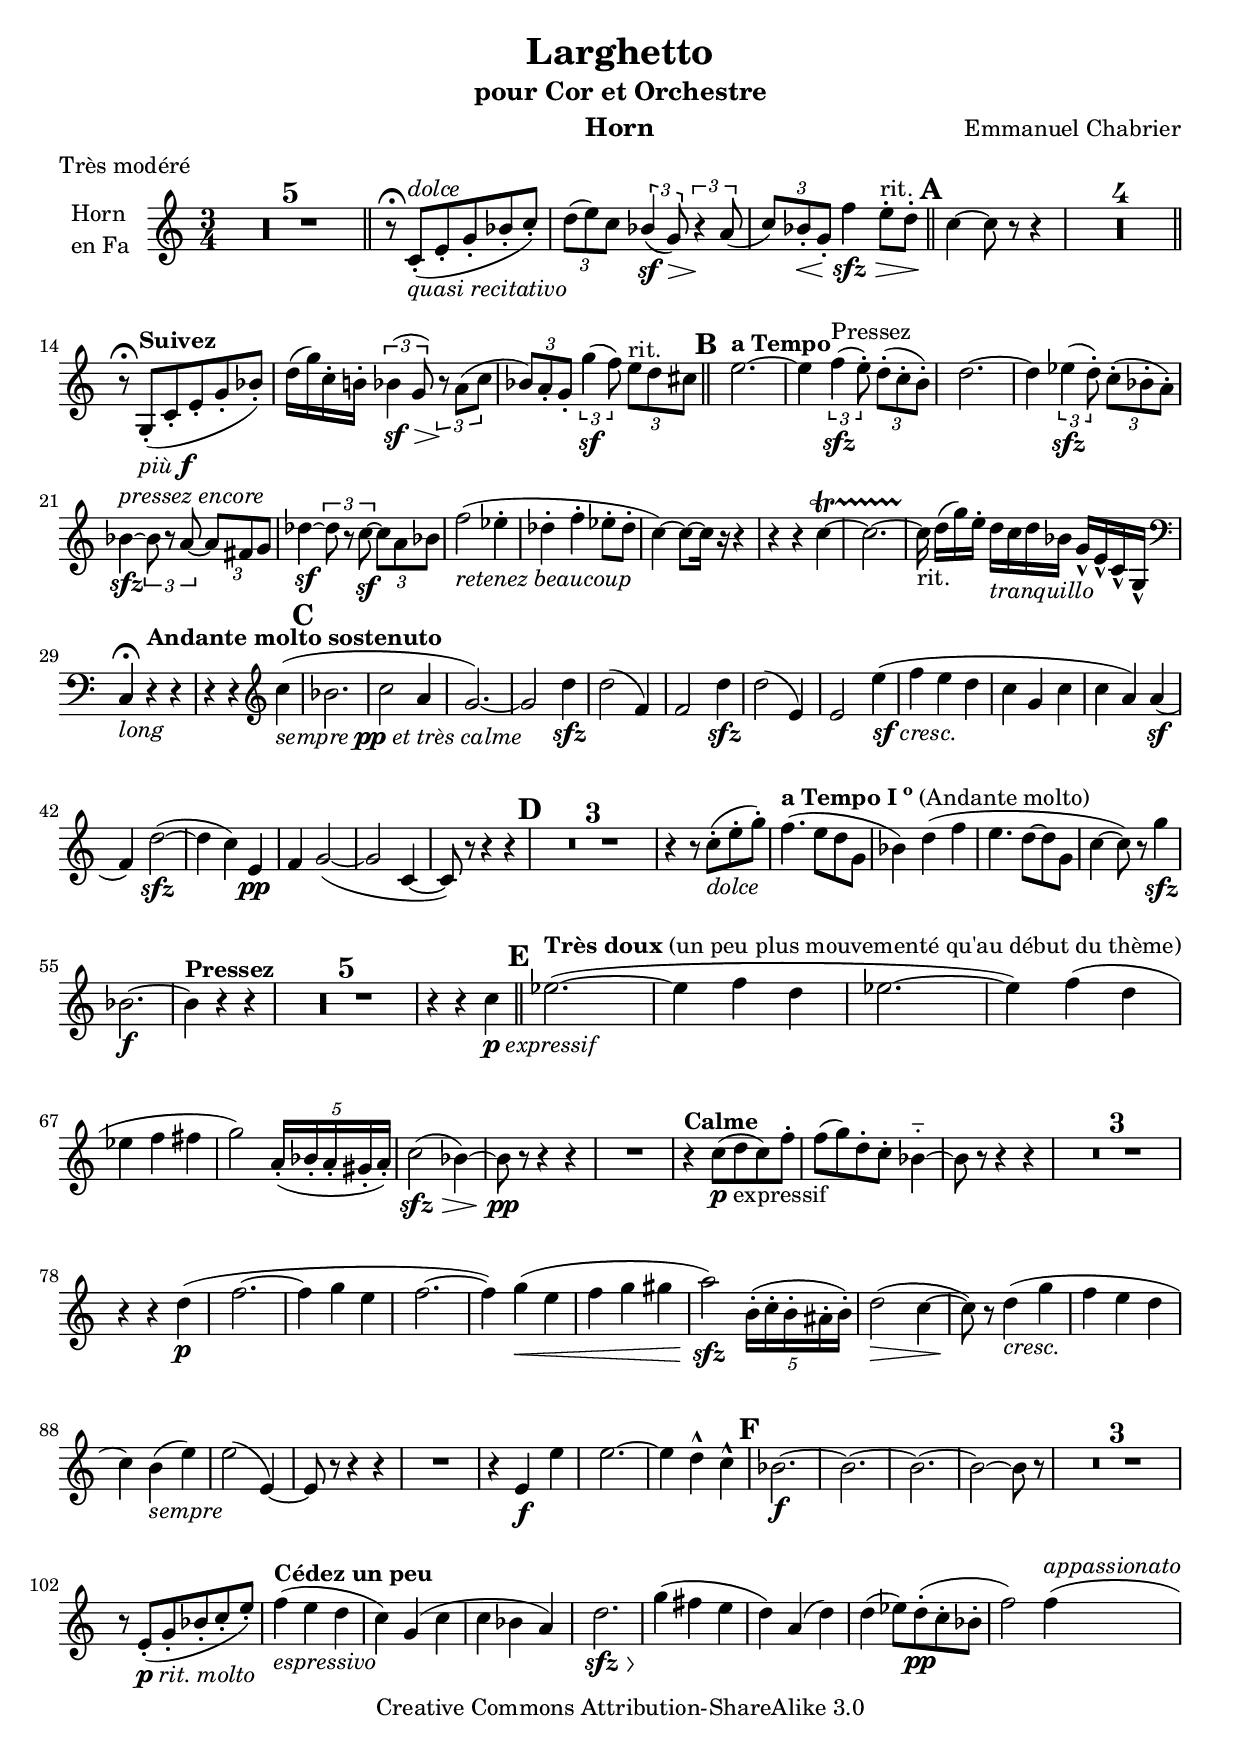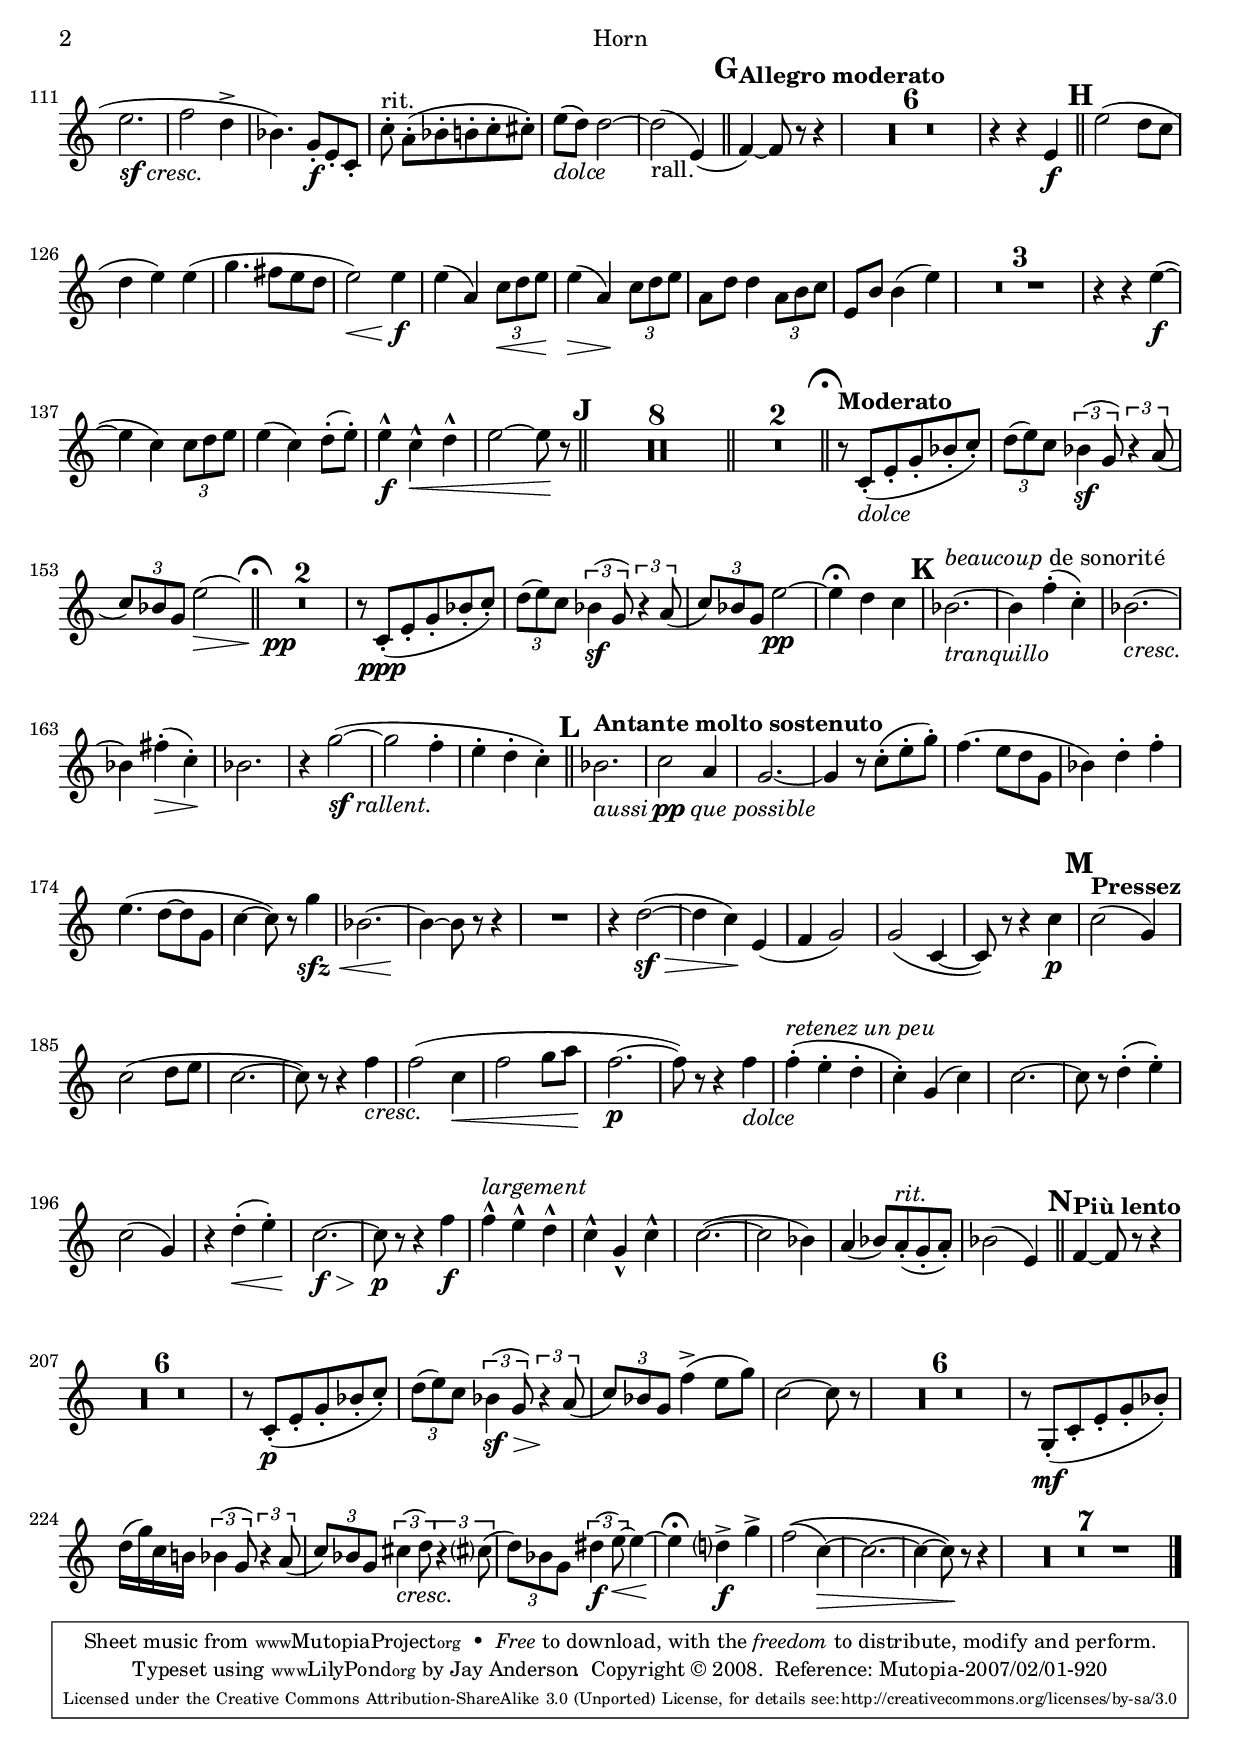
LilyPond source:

\version "2.13.18"

\version "2.13.18"

\include "defs.ily"

horn =  \relative c' \context Voice = "horn"
{
  \set Staff.instrumentName = \markup { \column { "Horn" "en Fa" } }
  \transposition f
  \clef treble
  \key c \major

  R2.*5 |
  r8^\fermata c[-.(^\markup{\italic dolce}_\markup{\italic {quasi recitativo}} e-. g-. bes-. c]-.) |
  \times 2/3 {d8( e) c} \times 2/3 {\stemUp bes4(\sf\> \stemNeutral g8)} \times 2/3 {r4\! a8(} |
  \times 2/3 {c8) bes-.\< g-.} f'4\sfz\> e8-.^\markup{rit.} d-.\! |

  c4~ c8 r8 r4 |
  R2.*4 |
  r8^\fermata g,[-.(^\markup{\bold Suivez}_\markup{\italic più \dynamic f} c-. e-. g-. bes]-.) |
  d16( g) c,-. b!-. \times 2/3 {bes4(\sf\> g8)} \times 2/3 {r8\! a8( c} |
  \times 2/3 {bes8) a-. g-.} \times 2/3 {g'4(\sf f8)} \times 2/3 {e8[^\markup{rit.} d cis]} |

  e2.~^\markup{\bold {a Tempo}} |
  e4 \times 2/3 {f4(\sfz^\markup{Pressez} e8-.)} \times 2/3 {d8[-.( c-. b]-.)} |
  d2.~ |
  d4 \times 2/3 {ees4(\sfz d8-.)} \times 2/3 {c8[-.( bes-. a]-.)} |
  bes4~\sfz^\markup{\italic {pressez encore}} \tupletDown \times 2/3 {bes8 r a~} \times 2/3 {a[ fis g]} |
  des'4~\sf \tupletUp \times 2/3 {des8 r c~\sf} \tupletNeutral \times 2/3 {c[ a bes]} |
  f'2(_\markup{\italic {retenez beaucoup}} ees4-. |
  des4-. f-. ees8-. des-. |
  c4~) c8~ c16 r16 r4 |
  r4 r c4~\startTrillSpan |
  c2.~ |
  c16_\markup{rit.}\stopTrillSpan d[( g) e-.] d[_\markup{\italic tranquillo} c d bes] g[-^ e-^ c-^ g]-^ |
  \clef bass c,4_\markup{\italic long}\fermata
  r4^\markup{\bold {Andante molto sostenuto}} r4 |
  r4 r4 \clef treble c''4(_\markup{\italic {sempre} \dynamic {pp} \italic {et très calme}} |

  bes2. |
  c2 a4 |
  g2.~) |
  g2 d'4\sfz |
  d2( f,4) |
  f2 d'4\sfz |
  d2( e,4) |
  e2 e'4(_\markup{\dynamic sf \italic cresc.} |
  f4 e d |
  c4 g c |
  c4 a) a(\sf |
  f4) d'2~(\sfz |
  d4 c) e,\pp |
  f4 g2~( |
  g2 c,4~ |
  c8) r8 r4 r4 |

  R2.*3 |
  r4 r8 c'8[-._\markup{\italic dolce}( e-. g]-.) |
  f4.^\markup{\bold {a Tempo I \super o} (Andante molto)}( e8[ d g,] |
  bes4) d( f |
  e4. d8~ d g, |
  c4~ c8) r g'4\sfz |
  bes,2.~\f |
  bes4^\markup{\bold Pressez} r4 r4 |
  R2.*5 |
  r4 r4 c4_\markup{\dynamic p \italic expressif} |

  ees2.~^\markup{\column {\line {\bold {Très doux} (un peu plus}} {\line {mouvementé qu'au début du thème)}} }( |
  ees4 f d |
  ees2.~ |
  ees4) f( d |
  ees f fis |
  g2) \times 4/5 {a,16-.( bes-. a-. gis-. a-.)} |
  c2(\sfz\> bes4~) |
  bes8\pp\! r8 r4 r4 |
  R2. |
  r4^\markup{\bold Calme} c8_\markup{\dynamic p expressif}( d c) f-. |
  f8( g) d-. c-. bes4~-_ |
  bes8 r8 r4 r4 |
  R2.*3 |
  r4 r4 d4(\p |
  f2.~ |
  f4 g e |
  f2.~ |
  f4) g(\< e |
  f4 g gis |
  a2)\sfz\! \times 4/5 {b,16-.( c-. b-. ais-. b-.)} |
  d2(\> c4~ |
  c8)\! r8 d4_\markup{\italic cresc.}( g |
  f4 e d |
  c4) b(_\markup{\italic sempre} e) |
  e2( e,4)~ |
  e8 r8 r4 r4 |
  R2. |
  r4 e4\f e' |
  e2.~ |
  e4 d-^ c-^ |

  bes2.~\f |
  bes2.~ |
  bes2.~ |
  bes2~ bes8 r8 |
  R2.*3 |
  r8 e,8[-.(_\markup{\dynamic p \italic {rit. molto}} g-. bes-. c-. e]-.) |
  f4_\markup{\italic espressivo}^\markup{\bold {Cédez un peu}}( e d |
  c4) g( c |
  c4 bes a) |
  d2.\sfz\> s1*0\! |
  g4( fis e |
  d4) a( d) |
  d4( ees8) d-.(\pp c-. bes-. |
  f'2) f4(^\markup{\italic appassionato} |
  e2._\markup{\dynamic sf \italic cresc.} |
  f2 d4-> |
  bes4.) g8[-.\f e-. c]-. |
  c'8-.^\markup{rit.} a[-.( bes-. b-. c-. cis]-.) |
  e8(_\markup{\italic dolce} d) d2~ |
  d2_\markup{rall.}( e,4)( |

  f4~^\markup{\bold {Allegro moderato}}) f8 r8 r4 |
  R2.*6 |
  r4 r4 e\f |

  e'2( d8 c |
  d4 e) e( |
  g4. fis8[ e d] |
  e2)\< e4\f\! |
  e4( a,) \times 2/3 {c8\< d e} |
  e4(\> a,)\! \times 2/3 {c8 d e} |
  a,8 d d4 \times 2/3 {a8 b c} |
  e,8 b' b4( e) |
  R2.*3 |
  r4 r4 e4~(\f |
  e4 c) \times 2/3 {c8 d e} |
  e4( c) d8-.( e-.) |
  e4-^_\f c-^\< d-^ |
  e2~ e8\! r8 |

  R2.*8 |
  R2.*2 |

  r8^\markup{\bold {Moderato}} c,[-.(_\markup{\italic dolce} e-. g-. bes-. c]-.) |
  \times 2/3 {d8( e) c} \times 2/3 {bes4(\sf g8)} \times 2/3 {r4 a8(} |
  \times 2/3 {c8) bes g} << {e'2(\>} {s4 s8 s16 \hideNotes e16) \unHideNotes} >> | %a hack to slur to nothing
  s1*0\pp\! %a hack to get the decrescendo to end where I want
  R2.*2 |
  r8 c,[-.(\ppp e-. g-. bes-. c]-.) |
  \times 2/3 {d8( e) c} \times 2/3 {bes4(\sf g8)} \times 2/3 {r4 a8(} |
  \times 2/3 {c8) bes g} e'2~\pp |
  e4\fermata d c |

  bes2.~^\markup{\italic beaucoup de sonorité}_\markup{\italic tranquillo} |
  bes4 f'-.( c-.) |
  bes2.~_\markup{\italic cresc.} |
  bes4 fis'-.(\> c-.)\! |
  bes2. |
  r4 g'2~(_\markup{\dynamic sf \italic rallent.} |
  g2 f4-. |
  e4-. d-. c-.) |

  bes2.^\markup{\bold {Antante molto sostenuto}}_\markup{\italic aussi \dynamic pp \italic {que possible}} |
  c2 a4 |
  g2.~ |
  g4 r8 c[-.( e-. g]-.) |
  f4.( e8[ d g,] |
  bes4) d-. f-. |
  e4.( d8~ d g, |
  c4~ c8) r8 g'4\sfz\< |
  << {bes,2.~} {s4 s s\!} >> |
  bes4~ bes8 r8 r4 |
  R2. |
  r4 d2~(\sf\> |
  d4 c)\! e,( |
  f4 g2) |
  g2( c,4~ |
  c8) r8 r4 c'\p |

  c2^\markup{\bold Pressez}( g4) |
  c2( d8 e |
  c2.~ |
  c8) r8 r4 f4_\markup{\italic cresc.} |
  f2( c4\< |
  f2 g8 a\! |
  f2.~\p |
  f8) r8 r4 f4_\markup{\italic dolce}
  f4-.^\markup{\italic {retenez un peu}}( e-. d-. |
  c4-.) g( c) |
  c2.~ |
  c8 r8 d4-.( e-.) |
  c2( g4) |
  r4 d'-.(\< e-.) |
  c2.~\f\> |
  c8\!\p r8 r4 f4\f |
  f4-^ ^\markup{\italic largement} e-^ d-^ |
  c-^ g-^ c-^ |
  c2.~( |
  c2 bes4) |
  a4( bes8) a-.^\markup{\italic rit.}( g-. a-.) |
  bes2( e,4) |

  f4~^\markup{\bold {Più lento}} f8 r8 r4 |
  R2.*6 |
  r8 c[-.(\p e-. g-. bes-. c]-.) |
  \times 2/3 {d8( e) c} \times 2/3 {bes4(\sf\> g8)} \times 2/3 {r4\! a8(} |
  \times 2/3 {c8) bes g} f'4->( e8 g) |
  c,2~ c8 r8 |
  R2.*6 |
  r8 g,[-.(\mf c-. e-. g-. bes]-.) |
  d16( g) c, b \times 2/3 {bes4( g8)} \times 2/3 {r4 a8(} |
  \times 2/3 {c8) bes g} \tupletUp \times 2/3 {cis4_\markup{\italic cresc.}( d8)} \times 2/3 {r4 cis?8(} | \tupletNeutral
  \times 2/3 {d8) bes g} \tupletUp \times 2/3 {dis'4\f( e8~)\<} e4~ | \tupletNeutral
  e4\fermata\! d?->\f g-> |
  f2( \( c4~)\> |
  c2.~ |
  c4~ c8 \!\) r8 r4 |
  R2.*7 |
}


instrument = "Horn"
notes = \horn

\version "2.13.18"

\include "defs.ily"

\include "header.ily"
\score
{
  \new Staff { << \notes \outline >> }
}



